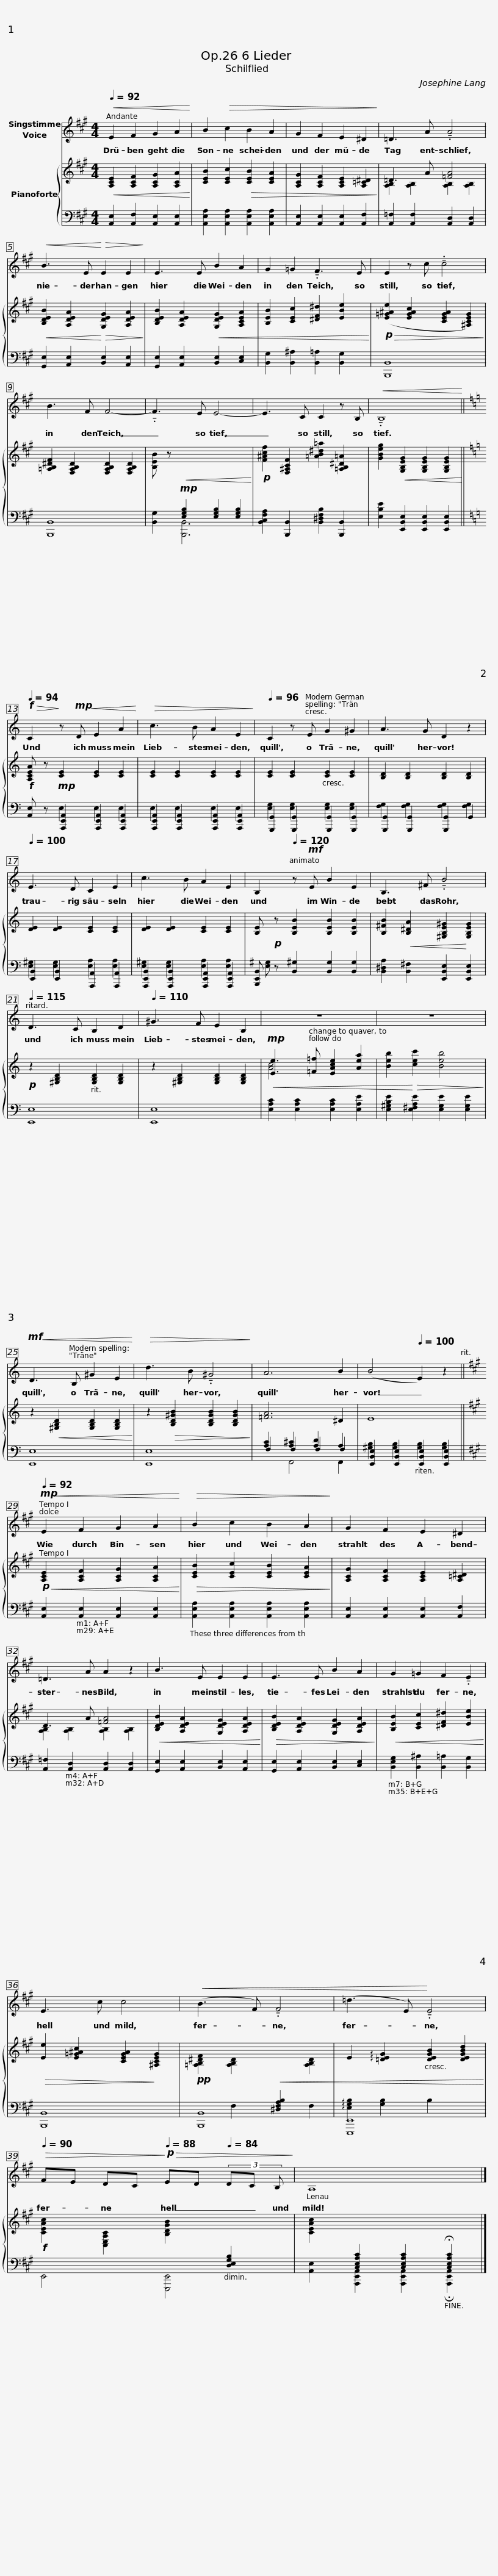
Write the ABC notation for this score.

X:1
%%score 1 { 2 | ( 3 4 5 ) }
L:1/8
Q:1/4=92
M:4/4
I:linebreak $
K:A
V:1 treble
V:2 treble
V:3 bass
V:4 bass
V:5 bass
V:1
!<(! E2 F2 G2 A2!<)! | B2!>(! c2 B2 A2 | G2 F2 E2 ^D2!>)! | =D3 A !tenuto!.A4 |!<(! B3 E!<)!!>(! E2 E2!>)! |$ %5
 E3 E B2 A2 | G2 =G2 !tenuto!.F3 E | E2 z c !tenuto!.c4 | B3 F F4- | !tenuto!.F3 E E4- |$ %10
 E3 C C2 z B, |!<(! !tenuto!.B,8!<)! ||[K:C][Q:1/4=94]!f!!>(! C2!>)! z!mp!!<(! D E2 A2!<)! |!>(! c3 B A2 E2!>)! |[Q:1/4=96] C2 z E G2 ^G2 |$ %15
 A3 G D2 z2 |[Q:1/4=100] E3 D C2 E2 | c3 B A2 E2 | B,2[Q:1/4=120] z!mf! E B2 E2 | B,3 ^F !tenuto!.B4 |$ %20
[Q:1/4=115] D3 C B,2 D2 |[Q:1/4=110] ^G3 F E2 B,2 | z8 | z8 |!mf!!<(! D3 B, ^G2 E2!<)! |$ %25
!>(! d3 B !tenuto!.^G4!>)! | A6 B2 | (B4[Q:1/4=100] E2) z2[Q:1/4=100] ||[K:A][Q:1/4=92]!mp!!<(! E2 F2 G2 A2!<)! |!>(! B2 c2 B2 A2!>)! |$ %30
 G2 F2 E2 ^D2 | =D3 A A2 z2 | B3 E E2 E2 | E3 E B2 A2 | G2 =G2 F2 !tenuto!.E2 |$ %35
 E3 c c4 |!<(! (B3 F) !tenuto!.F4 | (=d3 E)!<)! !tenuto!.E4[Q:1/4=91] |[Q:1/4=90]!>(! FE DC!>)!!p![Q:1/4=88]!>(! ED[Q:1/4=84] (3DC B,!>)! | A,8 |] %40
V:2
!<(! [A,CE]2 [A,CF]2 [A,CG]2 [A,CA]2!<)! | [CEB]2 [CEc]2!>(! [CEB]2 [CEA]2 | [A,CG]2 [A,CF]2 [A,CE]2 [A,=C^D]2!>)! | =D3 A [=FA]4 |!<(! [B,DEB]2 [A,DEA]2!<)!!>(! [G,DEG]2 [A,DEA]2!>)! |$ %5
 [B,DEB]2 [A,DEA]2!<(! [G,DEG]2 [A,CEA]2 | [B,EB]2 [CEc]2 [^DF^d]2 [EBe]2!<)! |!p!!>(! ([E=G^Ae]2 [EGAc]2 [CEGA]2 [^A,CEG]2)!>)! | [=A,B,^DF]2 [F,A,B,D]2 [F,A,B,D]2 [F,A,B,D]2 | [B,EB] z!mp!!<(![I:staff +1] [E,G,B,]2 [E,G,B,]2 [E,G,B,]2!<)! |$ %10
!p![I:staff -1] [F^Acf]2 [F,^A,CF]2 [=AB^d=a]2 [=A,B,^D=A]2 | [GBeg]2!<(! [G,B,EG]2 [G,B,EG]2 [G,B,EG]2!<)! ||[K:C]!f! [A,CEA] z!mp! [CE]2 [CE]2 [CE]2 | [CE]2 [CE]2 [CE]2 [CE]2 | [CE]2 [CE]2 [CE]2 [CE]2 |$ %15
 [B,D]2 [B,D]2 [B,D]2 [B,D]2 | [DE]2 [DE]2 [CE]2 [CE]2 | [DE]2 [DE]2 [CE]2 [CE]2 | [B,E]!p! z [B,EB]2 [B,EB]2 [B,EB]2 | [B,^FB]2!<(! [B,^DA]2 [^G,B,E^G]2!<)! [G,B,EG]2 |$ %20
!p! z2 [^G,B,D]2 [G,B,D]2 [G,B,D]2 | z2 [^G,B,D]2 [G,B,D]2 [G,B,D]2 |!mp!!<(! [Ee]3 [=F=f] [EAce]2 [Aea]2 | [Beb]2!<)!!>(! [cec']2 [Beb]4!>)! | z2!<(! [^G,B,D]2 [G,B,D]2 [G,B,D]2!<)! |$ %25
 z2!>(! [B,D^GB]2 [B,DGB]2 [B,DGB]2!>)! | [=FA]6 ^D2 | E8 ||[K:A]!p!!<(! [A,CE]2 [A,CF]2 [A,CG]2 [A,CA]2!<)! |!>(! [CEB]2 [CEc]2 [CEB]2 [CEA]2!>)! |$ %30
 [A,CG]2 [A,CF]2 [A,CE]2 [A,=C^D]2 | D3 A [=FA]4 |!<(! [B,DEB]2 [A,DEA]2 [G,DEG]2 [A,DEA]2!<)! |!>(! [B,DEB]2 [A,DEA]2 [G,DEG]2 [A,DEA]2!>)! |!<(! [B,EB]2 [CEc]2 [^DF^d]2 [EBe]2!<)! |$ %35
!>(! [Ee]2 [E=G^Ac]2 [CEGA]2!>)! [^A,CEG]2 |!pp! [=A,B,^DF]2 [A,B,D]2!<(![I:staff +1] [^D,F,A,B,]2[I:staff -1] [A,B,D]2 | E2 !arpeggio![=DEG]2 [DEGB]2 [DEGBd]2!<)! |!f! [CEAc]2 [C,E,A,C]2 [B,DGB]2[I:staff +1] [D,E,G,B,]2 |[I:staff -1] [CEAc]2[I:staff +1] [C,E,A,C]2 [C,E,A,C]2 !fermata![C,E,A,C]2 |] %40
V:3
 [A,,E,]2 [A,,F,]2 [A,,E,]2 [A,,E,]2 | [A,,E,A,]2 [A,,E,A,]2 [A,,E,A,]2 [A,,E,A,]2 | [A,,E,]2 [A,,E,]2 [A,,E,]2 [A,,F,]2 | [A,,=F,]2 [A,,F,]2 [A,,D,]2 [A,,D,]2 | [G,,E,]2 [A,,E,]2 [B,,E,]2 [A,,E,]2 |$ %5
 [G,,E,]2 [A,,E,]2 [B,,E,]2 [C,E,]2 | [B,,G,]2 [B,,^A,]2 [B,,=A,]2 [B,,G,]2 | [B,,,B,,]8 | [B,,,B,,]8 | [B,,G,]2 [B,,,B,,]6 |$ %10
 [B,,C,F,A,]2 [B,,,B,,]2 [B,,^D,F,B,]2 [B,,,B,,]2 | [E,B,E]2 [E,,B,,E,]2 [E,,B,,E,]2 [E,,B,,E,]2 ||[K:C] [A,,E,] z [A,,,E,,A,,]2 [A,,,E,,A,,]2 [A,,,E,,A,,]2 | [A,,,E,,A,,]2 [A,,,E,,A,,]2 [A,,,E,,A,,]2 [A,,,E,,A,,]2 | [G,,,G,,]2 [G,,,G,,]2 [G,,,G,,]2 [G,,,G,,]2 |$ %15
 [G,,,G,,]2 [G,,,G,,]2 [G,,,G,,]2 G,,2 | [E,,B,,]2 [E,,B,,]2 [A,,,A,,]2 [A,,,A,,]2 | [A,,,E,,B,,]2 [A,,,E,,B,,]2 [A,,,E,,A,,]2 [A,,,E,,A,,]2 | [B,,,E,,B,,] z [B,,^G,]2 [B,,G,]2 [B,,G,]2 | [B,,^D,A,]2 [B,,^F,]2 [E,,B,,E,]2 [E,,B,,E,]2 |$ %20
 [E,,E,]8 | [E,,E,]8 | [E,A,C]2 [E,A,C]2 [E,A,C]2 [E,A,E]2 | [E,^G,B,E]2 [E,^F,A,E]2 [E,G,E]2 [E,G,E]2 | [E,,E,]8 |$ %25
 [E,,E,]8 | F,2 F,2 F,2 F,2 | [E,,B,,E,]2 [E,,B,,E,]2 [E,,B,,E,]2 [E,,B,,E,]2 ||[K:A] [A,,E,]2 [A,,E,]2 [A,,E,]2 [A,,E,]2 | [A,,E,A,]2 [A,,E,A,]2 [A,,E,A,]2 [A,,E,A,]2 |$ %30
 [A,,E,]2 [A,,E,]2 [A,,E,]2 [A,,F,]2 | [A,,=F,]2 [A,,D,]2 [A,,D,]2 [A,,D,]2 | [G,,E,]2 [A,,E,]2 [B,,E,]2 [A,,E,]2 | [G,,E,]2 [A,,E,]2 [B,,E,]2 [C,E,]2 | [B,,E,G,]2 [B,,^A,]2 [B,,=A,]2 [B,,G,]2 |$ %35
 [B,,,B,,]8 | [B,,,B,,]8 | [E,,,E,,]8 | E,,4 [E,,,E,,]4 | [A,,E,]2 [A,,,E,,A,,]2 [A,,,E,,A,,]2 !fermata![A,,,E,,A,,]2 |] %40
V:4
 x8 | x8 | x8 |[I:staff -1] [A,B,]2 [A,B,]2 [A,B,]2 [A,B,]2 | x8 |$ %5
 x8 | x8 | x8 | x8 | x8 |$ %10
 x8 | x8 ||[K:C] x2[I:staff +1] E,2 E,2 E,2 | E,2 E,2 E,2 E,2 | [E,G,]2 [E,G,]2 [E,G,]2 [E,G,]2 |$ %15
 [F,G,]2 [F,G,]2 [F,G,]2 [F,G,]2 | [E,^G,]2 [E,G,]2 [E,A,]2 [E,A,]2 | [E,^G,]2 [E,G,]2 [E,A,]2 [E,A,]2 | [E,^G,] x7 | x8 |$ %20
 x8 | x8 |[I:staff -1] [Ac]4 x4 | x8 | x8 |$ %25
 x8 |[I:staff +1] [A,C]2 [A,^C]2 [A,D]2 A,2 | [^G,B,]2 [G,B,]2 [G,B,]2 [G,B,]2 ||[K:A] x8 | x8 |$ %30
 x8 |[I:staff -1] [A,B,]2 [A,B,]2 [A,B,]2 [A,B,]2 | x8 | x8 | x8 |$ %35
 x8 | x2[I:staff +1] F,2 x2 F,2 | !arpeggio![E,G,B,]2 [G,B,]2 B,2 x2 | x8 | x8 |] %40
V:5
 x8 | x8 | x8 | x8 | x8 |$ %5
 x8 | x8 | x8 | x8 | x8 |$ %10
 x8 | x8 ||[K:C] x8 | x8 | x8 |$ %15
 x8 | x8 | x8 | x8 | x8 |$ %20
 x8 | x8 | x8 | x8 | x8 |$ %25
 x8 | x2 F,,4 F,,2 | x8 ||[K:A] x8 | x8 |$ %30
 x8 | x8 | x8 | x8 | x8 |$ %35
 x8 | x8 | x8 | x8 | x8 |] %40
